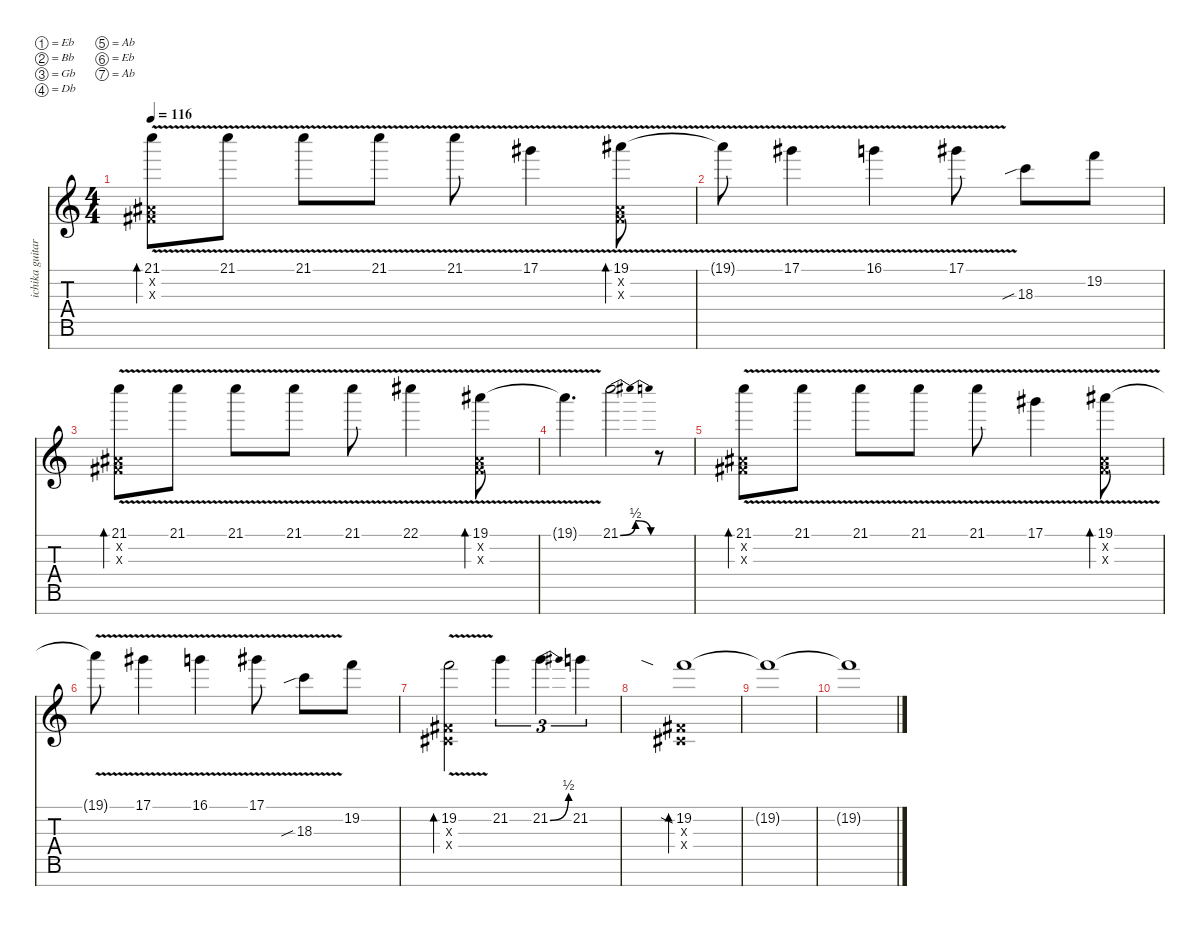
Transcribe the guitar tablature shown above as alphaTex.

\defaultSystemsLayout 4
\hideDynamics
\bracketExtendMode nobrackets
\track ("Clean Guitar" "ichika guitar") {instrument electricguitarclean}
\staff {score tabs}
\tuning (Eb4 Bb3 Gb3 Db3 Ab2 Eb2 Ab1)
\ts (4 4)
\tempo 116
\clef g2
\ks c
(21.1{v} 0.2{x acc #} 0.3{x acc #}).8{bd 100 dy mf beam Down} 21.1{v}.8{beam Down} 21.1{v}.8{beam Down} 21.1{v}.8{beam Down} 21.1{v}.8{beam Down} 17.1{v acc #}.4{beam Down} (19.1{v acc #} 0.2{x acc #} 0.3{x acc #}).8{bd 102 beam Down} |
19.1{v t acc #}.8{beam Down} 17.1{v acc #}.4{beam Down} 16.1{v}.4{beam Down} 17.1{v acc #}.8{beam Down} 18.3{sib}.8{beam Down} 19.2.8{beam Down} |
(21.1{v} 0.2{x acc #} 0.3{x acc #}).8{bd 93 beam Down} 21.1{v}.8{beam Down} 21.1{v}.8{beam Down} 21.1{v}.8{beam Down} 21.1{v}.8{beam Down} 22.1{v acc #}.4{beam Down} (19.1{v acc #} 0.2{x acc #} 0.3{x acc #}).8{bd 94 beam Down} |
19.1{t acc #}.4{d beam Down} 21.1{be (bendrelease 18.599999999999998 0 24 2 24 2 39 0)}.2{beam Down} r.8{beam Down} |
(21.1{v} 0.2{x acc #} 0.3{x acc #}).8{bd 100 beam Down} 21.1{v}.8{beam Down} 21.1{v}.8{beam Down} 21.1{v}.8{beam Down} 21.1{v}.8{beam Down} 17.1{v acc #}.4{beam Down} (19.1{v acc #} 0.2{x acc #} 0.3{x acc #}).8{bd 102 beam Down} |
19.1{v t acc #}.8{beam Down} 17.1{v acc #}.4{beam Down} 16.1{v}.4{beam Down} 17.1{v acc #}.8{beam Down} 18.3{v sib}.8{beam Down} 19.2.8{beam Down} |
(19.2{v} 0.3{x acc #} 0.4{x acc #}).2{bd 102 beam Down} 21.2.4{tu (3 2) beam Down} 21.2{be (bend 0 0 54.6 2)}.4{tu (3 2) beam Down} 21.2.4{tu (3 2) beam Down} |
(19.2{sia} 0.3{x acc #} 0.4{x acc #}).1{bd 102 beam Down} |
19.2{t}.1{beam Down} |
19.2{t}.1{beam Down}
